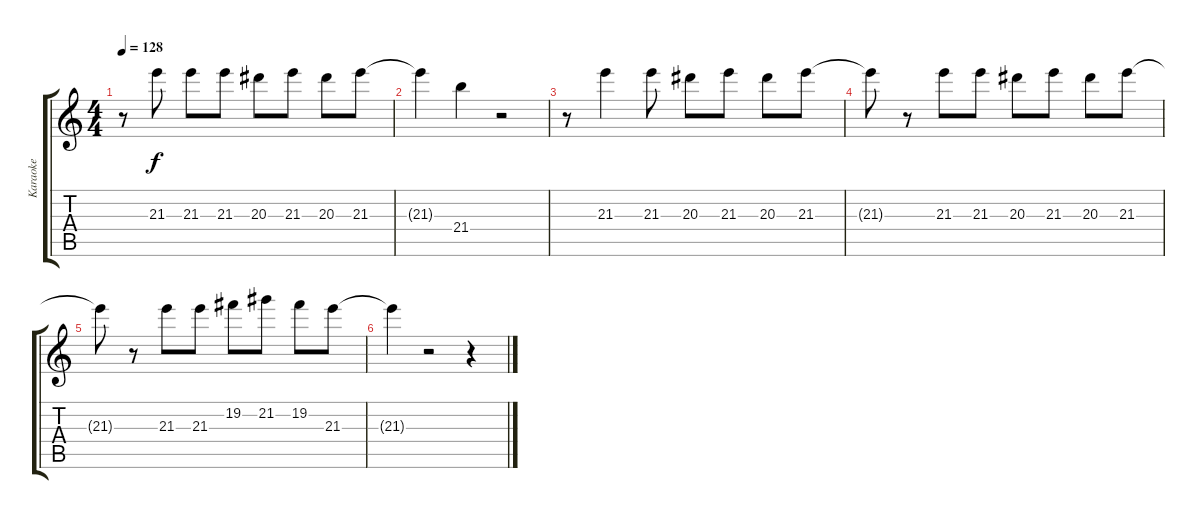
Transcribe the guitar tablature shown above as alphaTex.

\track ("Karaoke" "Karaoke") {instrument acousticguitarnylon}
\staff {score tabs}
\tuning (E4 B3 G3 D3 A2 E2) {hide}
\ts (4 4)
\tempo 128
\clef g2
\ks c
r.8{dy f} 21.3.8 21.3.8 21.3.8 20.3.8 21.3.8 20.3.8 21.3.8 |
21.3{t}.4 21.4.4 r.2 |
r.8 21.3.4 21.3.8 20.3.8 21.3.8 20.3.8 21.3.8 |
21.3{t}.8 r.8 21.3.8 21.3.8 20.3.8 21.3.8 20.3.8 21.3.8 |
21.3{t}.8 r.8 21.3.8 21.3.8 19.2.8 21.2.8 19.2.8 21.3.8 |
21.3{t}.4 r.2 r.4
